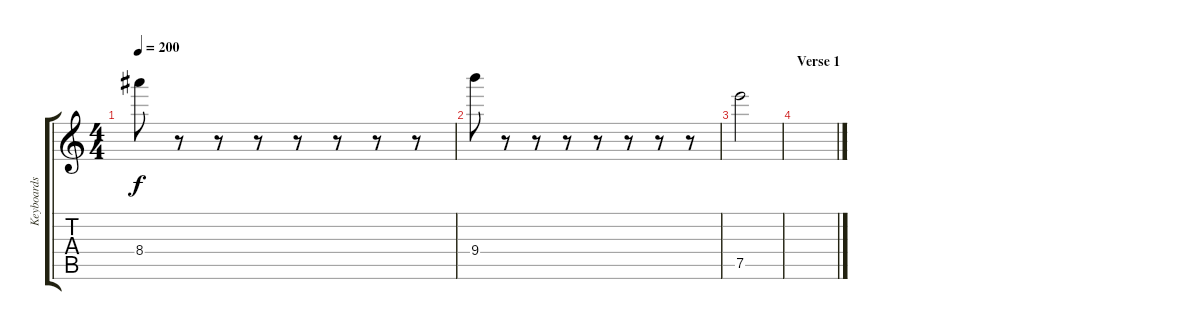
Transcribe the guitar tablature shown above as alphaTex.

\track ("Keyboards" "Keyboards") {instrument pad3polysynth}
\staff {score tabs}
\tuning (E7 B6 G6 D6 A5 E5) {hide}
\ts (4 4)
\tempo 200
\clef g2
\ks c
8.4.8{dy f} r.8 r.8 r.8 r.8 r.8 r.8 r.8 |
9.4.8 r.8 r.8 r.8 r.8 r.8 r.8 r.8 |
7.5.2 |
\section ("" "Verse 1")
